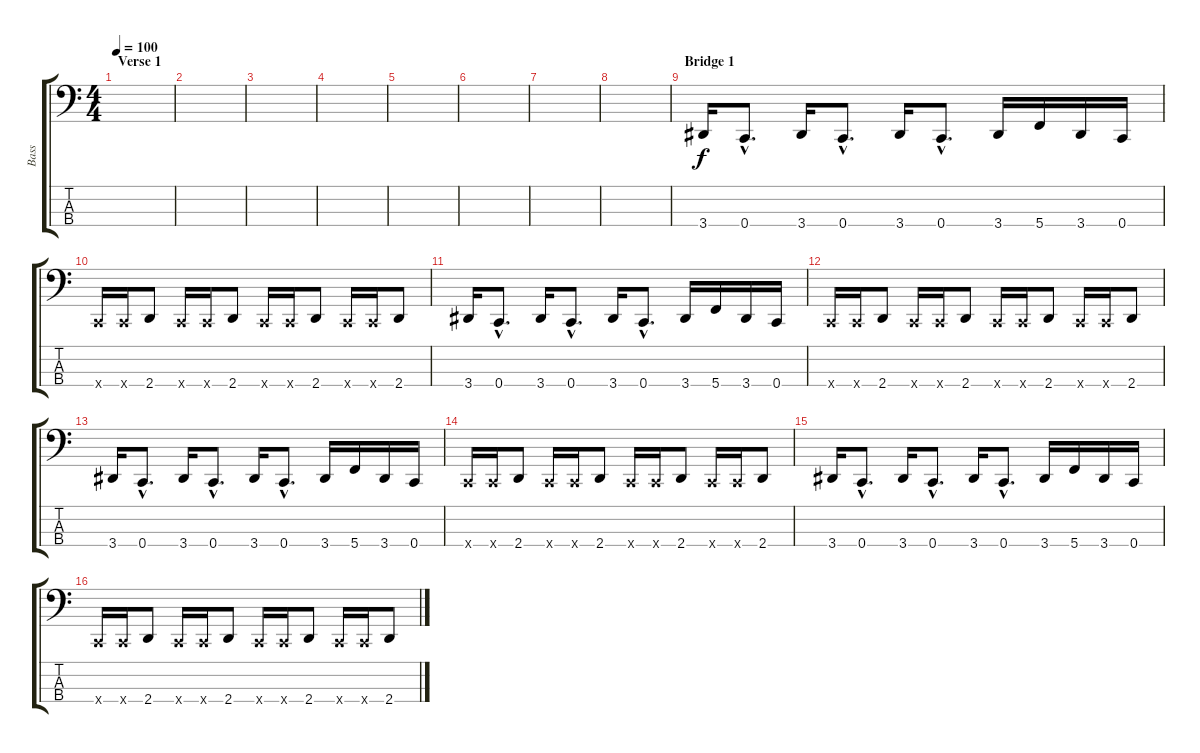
\track ("Bass" "Bass") {instrument electricbassfinger}
\staff {score tabs}
\tuning (F2 C2 G1 C1) {hide}
\ts (4 4)
\section ("" "Verse 1")
\tempo 100
\clef f4
\ks c
|
|
|
|
|
|
|
|
\section ("" "Bridge 1")
3.4.16 0.4{hac}.8{d} 3.4.16 0.4{hac}.8{d} 3.4.16 0.4{hac}.8{d} 3.4.16 5.4.16 3.4.16 0.4.16 |
0.4{x}.16 0.4{x}.16 2.4.8 0.4{x}.16 0.4{x}.16 2.4.8 0.4{x}.16 0.4{x}.16 2.4.8 0.4{x}.16 0.4{x}.16 2.4.8 |
3.4.16 0.4{hac}.8{d} 3.4.16 0.4{hac}.8{d} 3.4.16 0.4{hac}.8{d} 3.4.16 5.4.16 3.4.16 0.4.16 |
0.4{x}.16 0.4{x}.16 2.4.8 0.4{x}.16 0.4{x}.16 2.4.8 0.4{x}.16 0.4{x}.16 2.4.8 0.4{x}.16 0.4{x}.16 2.4.8 |
3.4.16 0.4{hac}.8{d} 3.4.16 0.4{hac}.8{d} 3.4.16 0.4{hac}.8{d} 3.4.16 5.4.16 3.4.16 0.4.16 |
0.4{x}.16 0.4{x}.16 2.4.8 0.4{x}.16 0.4{x}.16 2.4.8 0.4{x}.16 0.4{x}.16 2.4.8 0.4{x}.16 0.4{x}.16 2.4.8 |
3.4.16 0.4{hac}.8{d} 3.4.16 0.4{hac}.8{d} 3.4.16 0.4{hac}.8{d} 3.4.16 5.4.16 3.4.16 0.4.16 |
0.4{x}.16 0.4{x}.16 2.4.8 0.4{x}.16 0.4{x}.16 2.4.8 0.4{x}.16 0.4{x}.16 2.4.8 0.4{x}.16 0.4{x}.16 2.4.8
